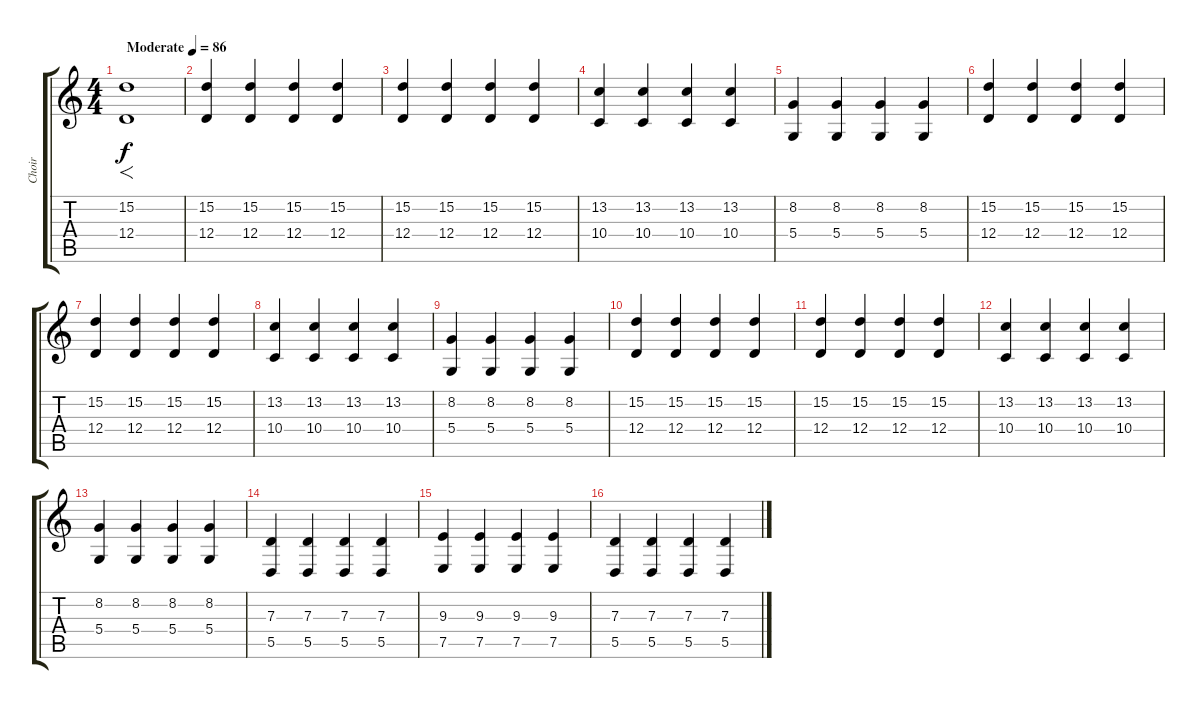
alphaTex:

\track ("Choir" "Choir") {instrument choiraahs}
\staff {score tabs}
\tuning (E4 B3 G3 D3 A2 E2) {hide}
\ts (4 4)
\tempo (86 "Moderate")
\clef g2
\ks c
(15.2 12.4).1{f dy f instrument choiraahs} |
(15.2 12.4).4 (15.2 12.4).4 (15.2 12.4).4 (15.2 12.4).4 |
(15.2 12.4).4 (15.2 12.4).4 (15.2 12.4).4 (15.2 12.4).4 |
(13.2 10.4).4 (13.2 10.4).4 (13.2 10.4).4 (13.2 10.4).4 |
(8.2 5.4).4 (8.2 5.4).4 (8.2 5.4).4 (8.2 5.4).4 |
(15.2 12.4).4 (15.2 12.4).4 (15.2 12.4).4 (15.2 12.4).4 |
(15.2 12.4).4 (15.2 12.4).4 (15.2 12.4).4 (15.2 12.4).4 |
(13.2 10.4).4 (13.2 10.4).4 (13.2 10.4).4 (13.2 10.4).4 |
(8.2 5.4).4 (8.2 5.4).4 (8.2 5.4).4 (8.2 5.4).4 |
(15.2 12.4).4 (15.2 12.4).4 (15.2 12.4).4 (15.2 12.4).4 |
(15.2 12.4).4 (15.2 12.4).4 (15.2 12.4).4 (15.2 12.4).4 |
(13.2 10.4).4 (13.2 10.4).4 (13.2 10.4).4 (13.2 10.4).4 |
(8.2 5.4).4 (8.2 5.4).4 (8.2 5.4).4 (8.2 5.4).4 |
(7.3 5.5).4 (7.3 5.5).4 (7.3 5.5).4 (7.3 5.5).4 |
(9.3 7.5).4 (9.3 7.5).4 (9.3 7.5).4 (9.3 7.5).4 |
(7.3 5.5).4 (7.3 5.5).4 (7.3 5.5).4 (7.3 5.5).4
